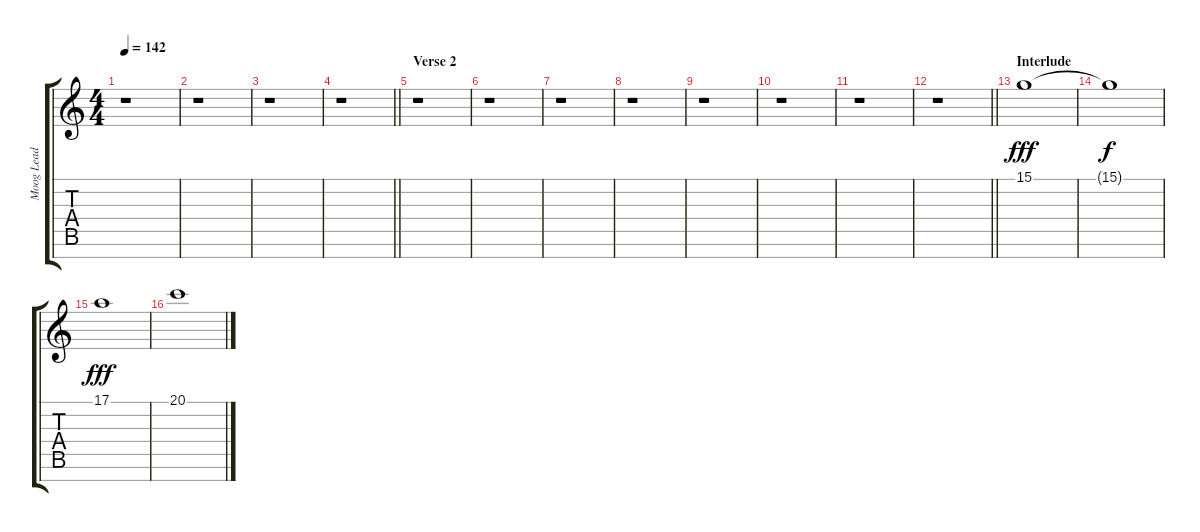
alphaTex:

\track ("Moog Lead Arp" "Moog Lead ") {instrument lead8bassandlead}
\staff {score tabs}
\tuning (E4 B3 G3 D3 A2 E2 B1) {hide}
\ts (4 4)
\tempo 142
\clef g2
\ks c
r.1{dy fff} |
r.1 |
r.1 |
\barLineRight lightlight
r.1 |
\section ("" "Verse 2")
r.1 |
r.1 |
r.1 |
r.1 |
r.1 |
r.1 |
r.1 |
\barLineRight lightlight
r.1 |
\section ("" "Interlude")
15.1.1 |
15.1{t}.1{dy f} |
17.1.1{dy fff} |
20.1.1
